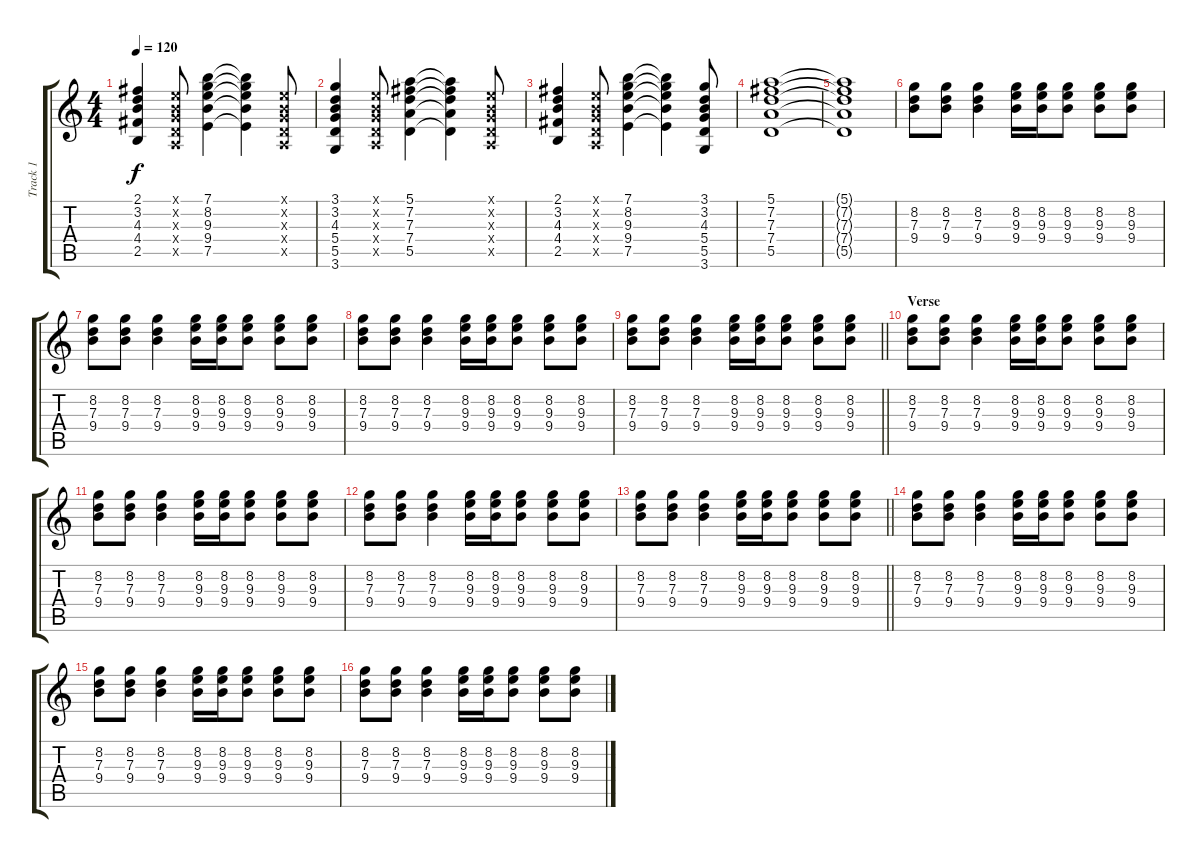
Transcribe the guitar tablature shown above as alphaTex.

\track ("Track 1" "Track 1") {instrument distortionguitar}
\staff {score tabs}
\tuning (E4 B3 G3 D3 A2 E2) {hide}
\ts (4 4)
\tempo 120
\clef g2
\ks c
(2.1 3.2 4.3 4.4 2.5).4{dy f} (0.1{x} 0.2{x} 0.3{x} 0.4{x} 0.5{x}).8 (7.1 8.2 9.3 9.4 7.5).4 (7.1{t} 8.2{t} 9.3{t} 9.4{t} 7.5{t}).4 (0.1{x} 0.2{x} 0.3{x} 0.4{x} 0.5{x}).8 |
(3.1 3.2 4.3 5.4 5.5 3.6).4 (0.1{x} 0.2{x} 0.3{x} 0.4{x} 0.5{x}).8 (5.1 7.2 7.3 7.4 5.5).4 (5.1{t} 7.2{t} 7.3{t} 7.4{t} 5.5{t}).4 (0.1{x} 0.2{x} 0.3{x} 0.4{x} 0.5{x}).8 |
(2.1 3.2 4.3 4.4 2.5).4 (0.1{x} 0.2{x} 0.3{x} 0.4{x} 0.5{x}).8 (7.1 8.2 9.3 9.4 7.5).4 (7.1{t} 8.2{t} 9.3{t} 9.4{t} 7.5{t}).4 (3.1 3.2 4.3 5.4 5.5 3.6).8 |
(5.1 7.2 7.3 7.4 5.5).1 |
(5.1{t} 7.2{t} 7.3{t} 7.4{t} 5.5{t}).1 |
(8.2 7.3 9.4).8 (8.2 7.3 9.4).8 (8.2 7.3 9.4).4 (8.2 9.3 9.4).16 (8.2 9.3 9.4).16 (8.2 9.3 9.4).8 (8.2 9.3 9.4).8 (8.2 9.3 9.4).8 |
(8.2 7.3 9.4).8 (8.2 7.3 9.4).8 (8.2 7.3 9.4).4 (8.2 9.3 9.4).16 (8.2 9.3 9.4).16 (8.2 9.3 9.4).8 (8.2 9.3 9.4).8 (8.2 9.3 9.4).8 |
(8.2 7.3 9.4).8 (8.2 7.3 9.4).8 (8.2 7.3 9.4).4 (8.2 9.3 9.4).16 (8.2 9.3 9.4).16 (8.2 9.3 9.4).8 (8.2 9.3 9.4).8 (8.2 9.3 9.4).8 |
\barLineRight lightlight
(8.2 7.3 9.4).8 (8.2 7.3 9.4).8 (8.2 7.3 9.4).4 (8.2 9.3 9.4).16 (8.2 9.3 9.4).16 (8.2 9.3 9.4).8 (8.2 9.3 9.4).8 (8.2 9.3 9.4).8 |
\section ("" "Verse")
(8.2 7.3 9.4).8 (8.2 7.3 9.4).8 (8.2 7.3 9.4).4 (8.2 9.3 9.4).16 (8.2 9.3 9.4).16 (8.2 9.3 9.4).8 (8.2 9.3 9.4).8 (8.2 9.3 9.4).8 |
(8.2 7.3 9.4).8 (8.2 7.3 9.4).8 (8.2 7.3 9.4).4 (8.2 9.3 9.4).16 (8.2 9.3 9.4).16 (8.2 9.3 9.4).8 (8.2 9.3 9.4).8 (8.2 9.3 9.4).8 |
(8.2 7.3 9.4).8 (8.2 7.3 9.4).8 (8.2 7.3 9.4).4 (8.2 9.3 9.4).16 (8.2 9.3 9.4).16 (8.2 9.3 9.4).8 (8.2 9.3 9.4).8 (8.2 9.3 9.4).8 |
\barLineRight lightlight
(8.2 7.3 9.4).8 (8.2 7.3 9.4).8 (8.2 7.3 9.4).4 (8.2 9.3 9.4).16 (8.2 9.3 9.4).16 (8.2 9.3 9.4).8 (8.2 9.3 9.4).8 (8.2 9.3 9.4).8 |
(8.2 7.3 9.4).8 (8.2 7.3 9.4).8 (8.2 7.3 9.4).4 (8.2 9.3 9.4).16 (8.2 9.3 9.4).16 (8.2 9.3 9.4).8 (8.2 9.3 9.4).8 (8.2 9.3 9.4).8 |
(8.2 7.3 9.4).8 (8.2 7.3 9.4).8 (8.2 7.3 9.4).4 (8.2 9.3 9.4).16 (8.2 9.3 9.4).16 (8.2 9.3 9.4).8 (8.2 9.3 9.4).8 (8.2 9.3 9.4).8 |
(8.2 7.3 9.4).8 (8.2 7.3 9.4).8 (8.2 7.3 9.4).4 (8.2 9.3 9.4).16 (8.2 9.3 9.4).16 (8.2 9.3 9.4).8 (8.2 9.3 9.4).8 (8.2 9.3 9.4).8
